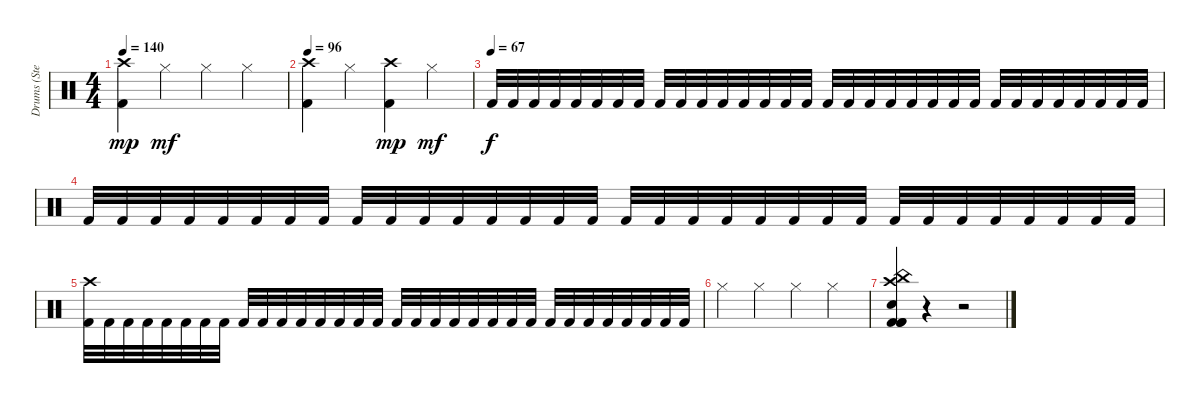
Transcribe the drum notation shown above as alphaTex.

\track ("Drums (Steven)" "Drums (Ste") {instrument percussion}
\staff {score}
\articulation defaults
\ts (4 4)
\tempo 140
\clef neutral
\ks c
("Kick (hit) 2" "Crash high (hit)").4{dy mp} "Hi-Hat (closed)".4{dy mf} "Hi-Hat (closed)".4 "Hi-Hat (closed)".4 |
\tempo 96
("Kick (hit) 2" "Crash high (hit)").4 "Hi-Hat (closed)".4 ("Kick (hit) 2" "Crash high (hit)").4{dy mp} "Hi-Hat (closed)".4{dy mf} |
\tempo (67)
"Kick (hit) 2".32{dy f} "Kick (hit) 2".32 "Kick (hit) 2".32 "Kick (hit) 2".32 "Kick (hit) 2".32 "Kick (hit) 2".32 "Kick (hit) 2".32 "Kick (hit) 2".32 "Kick (hit) 2".32 "Kick (hit) 2".32 "Kick (hit) 2".32 "Kick (hit) 2".32 "Kick (hit) 2".32 "Kick (hit) 2".32 "Kick (hit) 2".32 "Kick (hit) 2".32 "Kick (hit) 2".32 "Kick (hit) 2".32 "Kick (hit) 2".32 "Kick (hit) 2".32 "Kick (hit) 2".32 "Kick (hit) 2".32 "Kick (hit) 2".32 "Kick (hit) 2".32 "Kick (hit) 2".32 "Kick (hit) 2".32 "Kick (hit) 2".32 "Kick (hit) 2".32 "Kick (hit) 2".32 "Kick (hit) 2".32 "Kick (hit) 2".32 "Kick (hit) 2".32 |
"Kick (hit) 2".32 "Kick (hit) 2".32 "Kick (hit) 2".32 "Kick (hit) 2".32 "Kick (hit) 2".32 "Kick (hit) 2".32 "Kick (hit) 2".32 "Kick (hit) 2".32 "Kick (hit) 2".32 "Kick (hit) 2".32 "Kick (hit) 2".32 "Kick (hit) 2".32 "Kick (hit) 2".32 "Kick (hit) 2".32 "Kick (hit) 2".32 "Kick (hit) 2".32 "Kick (hit) 2".32 "Kick (hit) 2".32 "Kick (hit) 2".32 "Kick (hit) 2".32 "Kick (hit) 2".32 "Kick (hit) 2".32 "Kick (hit) 2".32 "Kick (hit) 2".32 "Kick (hit) 2".32 "Kick (hit) 2".32 "Kick (hit) 2".32 "Kick (hit) 2".32 "Kick (hit) 2".32 "Kick (hit) 2".32 "Kick (hit) 2".32 "Kick (hit) 2".32 |
("Crash high (hit)" "Kick (hit) 2").32 "Kick (hit) 2".32 "Kick (hit) 2".32 "Kick (hit) 2".32 "Kick (hit) 2".32 "Kick (hit) 2".32 "Kick (hit) 2".32 "Kick (hit) 2".32 "Kick (hit) 2".32 "Kick (hit) 2".32 "Kick (hit) 2".32 "Kick (hit) 2".32 "Kick (hit) 2".32 "Kick (hit) 2".32 "Kick (hit) 2".32 "Kick (hit) 2".32 "Kick (hit) 2".32 "Kick (hit) 2".32 "Kick (hit) 2".32 "Kick (hit) 2".32 "Kick (hit) 2".32 "Kick (hit) 2".32 "Kick (hit) 2".32 "Kick (hit) 2".32 "Kick (hit) 2".32 "Kick (hit) 2".32 "Kick (hit) 2".32 "Kick (hit) 2".32 "Kick (hit) 2".32 "Kick (hit) 2".32 "Kick (hit) 2".32 "Kick (hit) 2".32 |
"Hi-Hat (closed)".4 "Hi-Hat (closed)".4 "Hi-Hat (closed)".4 "Hi-Hat (closed)".4 |
("China (hit)" "Crash high (hit)" "Snare (hit) 2" "Kick (hit) 2" "Kick (hit) 2" "Kick (hit) 2").4 r.4 r.2
